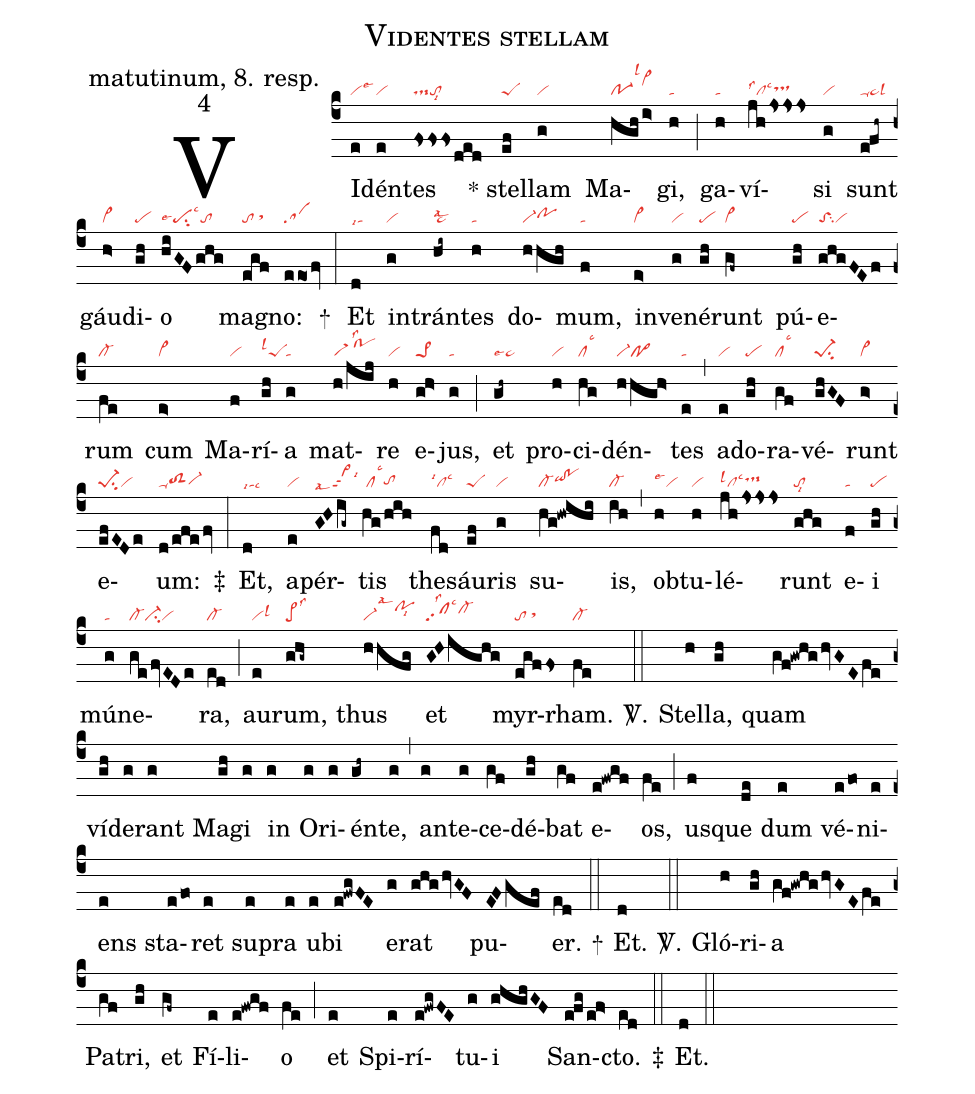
name: Videntes stellam;
office-part: matutinum, 8. resp.;
mode: 4;
nabc-lines: 1;
%%
(c4)
VI(e|vilse3)dén(e|vi)tes(fsssded|ts-tolsi8) * {stel}(ef|peS)lam(g|vi) Ma(hghi>|po-1vi>hjlsl1)gi,(h|ta) (;)
ga(h|ta)ví(jh/jsss|cllsc3lss1tshh)si(g|vi) sunt(efh~|ta-ta>lsl3) gáu(h>|vi>)di(gh|pe)o(hiGFghg|pesu2lse4lsc3to) mag(egf|to/sthh)no:(eeofv|sa) +(:)
Et(d|talsi7) in(g|vi)trán(hi~|ta>lsal2)tes(h|ta) do(hhgh|vi-pohh)mum,(f|ta) in(e>|vi>)ve(g|vi)né(gh|pe)runt(gf~|vi>) pú(gh|pe)e(ghgFEf|toSsu2vi)rum(fe|cl-)
cum(e>|vi>) Ma(f|vi)rí(gh|peSlsl1)a(g|ta) mat(h/jij|trMlss2)re(h|vi) e(gh>|pe>1)jus,(g|ta) (;)
et(gh~|ta>lse4) pro(h|vi)ci(hg|cllsc3)dén(hhgh>|vi-po>)tes(e|ta) (,)
ad(e|vi)o(gh|pe)ra(gf|cllsc3)vé(ghGF|pe-1su2)runt(g>|vi>) e(efEDe|pe-1su2vi)um:(d/efe/fv|ta-toS2hgvi-hg) <v>\ddag</v>(:)
Et,(d|talsi7lsc6) a(e|vi)pér(GHig~|vi>ppt2lsal7lsi6)tis(hg/hih|/cllsc3tohg) the(fd|cllsc3lsi1)sáu(ef|peS)ris(g|vi) su(hg!hwihi|cl-qihh!pohh)is,(ih|cl-) (,)
ob(h|vilse1)tu(h|vi)lé(jhjsss|cllsc3lsl1ts-hh)runt(ghg|tolsi8) e(f|ta)i(gh|pe) mú(g|ta)ne(gefvEDe|cl-ci-vi)ra,(ed|cl-) (;)
au(e|vilsl3)rum,(ghg~|pe>lss3) thus(hhfg|vi-pohjlsal1lsi8) et(GHighg|sflsc3lss2cl-hi) myr(egffs|to/sthh)rham.(fe|cl-) <sp>V/</sp>.(::)
Stel(h)la,(gh) quam(gf!gwhghvG/Efe) ví(gh)de(g)rant(g) Ma(gh)gi(g) in(g) O(g)ri(g)én(gh~)te,(g) (,)
an(g)te(g)ce(gf)dé(gh)bat(gf) e(e!fwgf)os,(fe) (;)
us(f)que(de) dum(e) vé(efo)ni(e)ens(e) sta(efo)ret(e) su(e)pra(e) u(e)bi(e!fwgFE) e(g)rat(ghghvGF) pu(EFgef)er.(ed) +(::)
Et.(d) <sp>V/</sp>.(::)
Gló(h)ri(gh)a(gf!gwhg/hvG/E/fe) Pa(gf)tri,(gh) et(gf~) Fí(e)li(e!fwgf)o(fe) (;)
et(e) Spi(e)rí(e!fwgFE)tu(g)i(ghghGF) San(efgef>)cto.(ed) <v>\ddag</v>(::)
Et.(d) (::)
